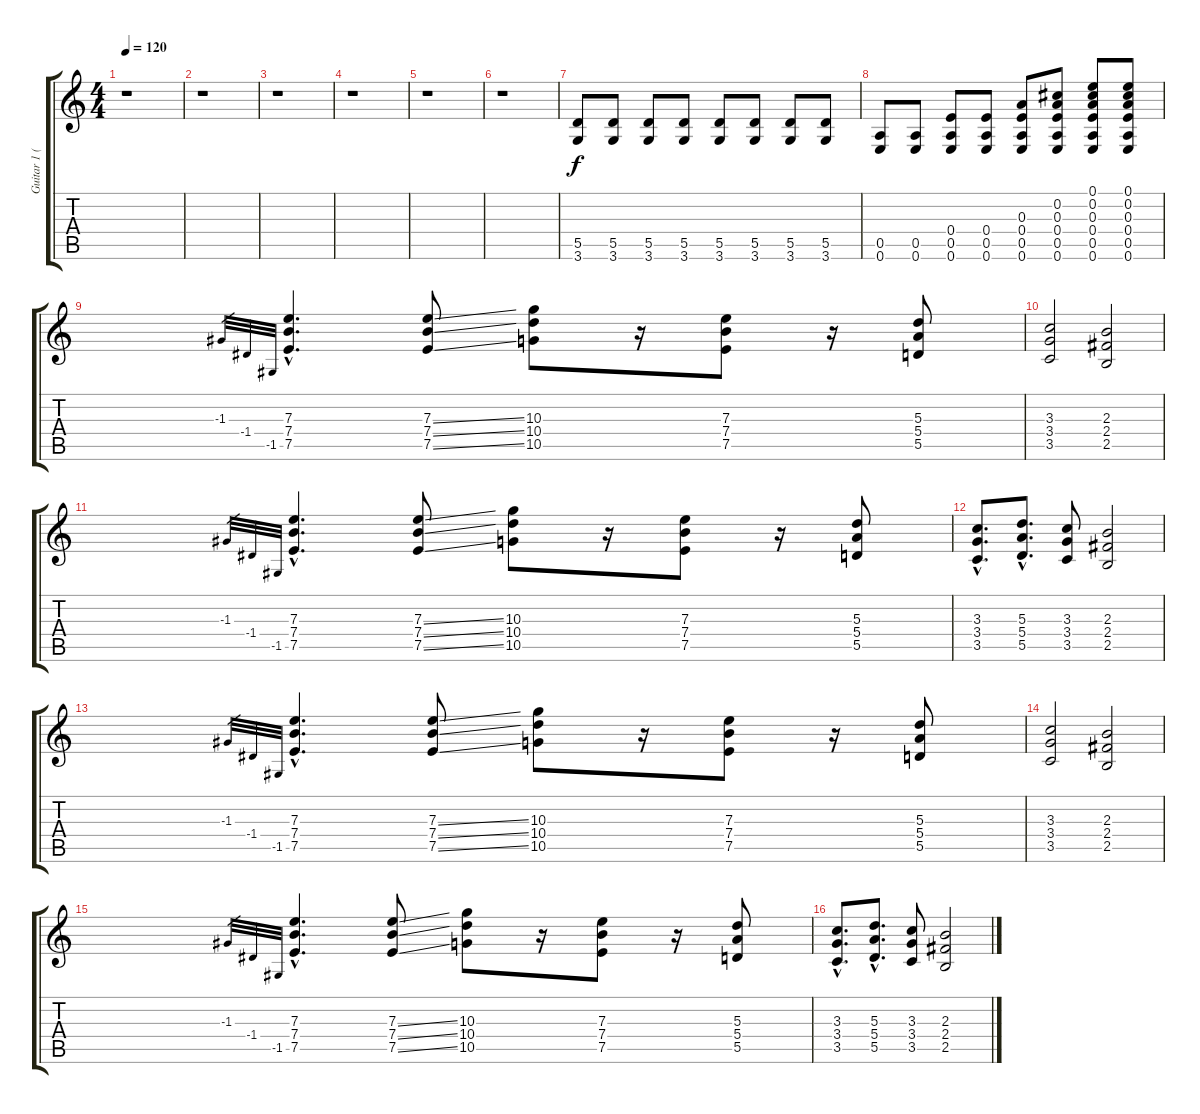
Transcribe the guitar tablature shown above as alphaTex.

\track ("Guitar 1 (Jack White) Open A Tuning" "Guitar 1 (") {instrument overdrivenguitar}
\staff {score tabs}
\tuning (E4 Db4 A3 E3 A2 E2) {hide}
\ts (4 4)
\tempo 120
\clef g2
\ks c
r.1{dy f} |
r.1 |
r.1 |
r.1 |
r.1 |
r.1 |
(5.5 3.6).8 (5.5 3.6).8 (5.5 3.6).8 (5.5 3.6).8 (5.5 3.6).8 (5.5 3.6).8 (5.5 3.6).8 (5.5 3.6).8 |
(0.5 0.6).8 (0.5 0.6).8 (0.4 0.5 0.6).8 (0.4 0.5 0.6).8 (0.3 0.4 0.5 0.6).8 (0.2 0.3 0.4 0.5 0.6).8 (0.1 0.2 0.3 0.4 0.5 0.6).8 (0.1 0.2 0.3 0.4 0.5 0.6).8 |
-1.3.32{gr} -1.4.32{gr} -1.5.32{gr} (7.3{hac} 7.4{hac} 7.5{hac}).4{d} (7.3{ss} 7.4{ss} 7.5{ss}).8 (10.3 10.4 10.5).8 r.16 (7.3 7.4 7.5).8 r.16 (5.3 5.4 5.5).8 |
(3.3 3.4 3.5).2 (2.3 2.4 2.5).2 |
-1.3.32{gr} -1.4.32{gr} -1.5.32{gr} (7.3{hac} 7.4{hac} 7.5{hac}).4{d} (7.3{ss} 7.4{ss} 7.5{ss}).8 (10.3 10.4 10.5).8 r.16 (7.3 7.4 7.5).8 r.16 (5.3 5.4 5.5).8 |
(3.3{hac} 3.4{hac} 3.5{hac}).8{d} (5.3{hac} 5.4{hac} 5.5{hac}).8{d} (3.3 3.4 3.5).8 (2.3 2.4 2.5).2 |
-1.3.32{gr} -1.4.32{gr} -1.5.32{gr} (7.3{hac} 7.4{hac} 7.5{hac}).4{d} (7.3{ss} 7.4{ss} 7.5{ss}).8 (10.3 10.4 10.5).8 r.16 (7.3 7.4 7.5).8 r.16 (5.3 5.4 5.5).8 |
(3.3 3.4 3.5).2 (2.3 2.4 2.5).2 |
-1.3.32{gr} -1.4.32{gr} -1.5.32{gr} (7.3{hac} 7.4{hac} 7.5{hac}).4{d} (7.3{ss} 7.4{ss} 7.5{ss}).8 (10.3 10.4 10.5).8 r.16 (7.3 7.4 7.5).8 r.16 (5.3 5.4 5.5).8 |
(3.3{hac} 3.4{hac} 3.5{hac}).8{d} (5.3{hac} 5.4{hac} 5.5{hac}).8{d} (3.3 3.4 3.5).8 (2.3 2.4 2.5).2
